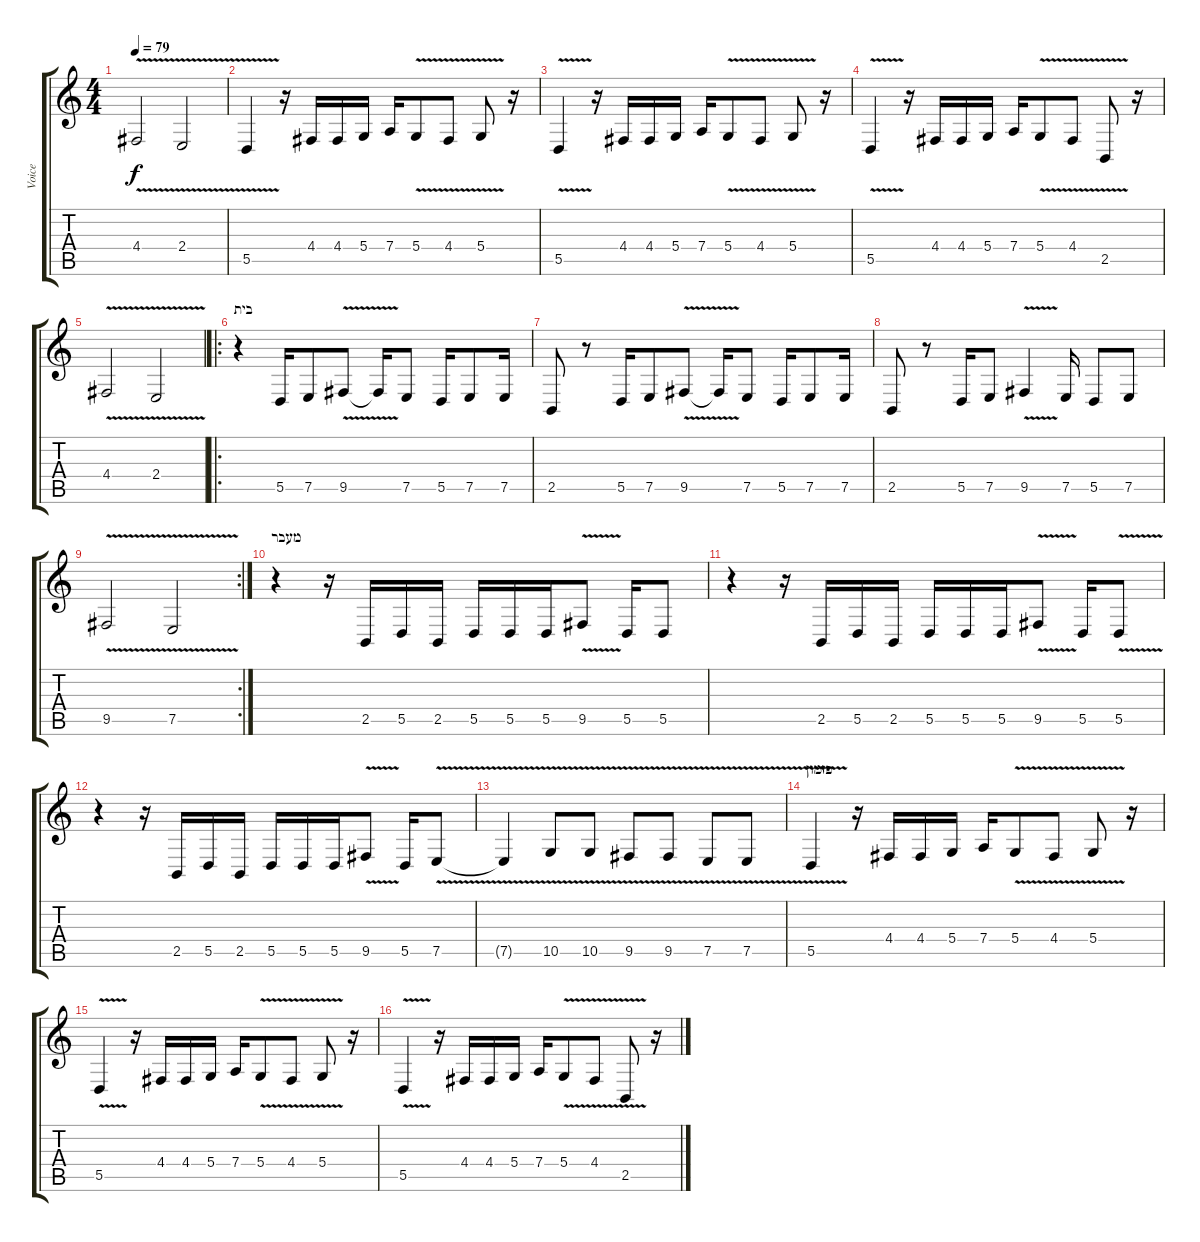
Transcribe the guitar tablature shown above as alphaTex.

\track ("Voice" "Voice") {instrument lead6voice}
\staff {score tabs}
\tuning (E4 B3 G3 D3 A2 E2) {hide}
\ts (4 4)
\tempo 79
\clef g2
\ks c
4.4{v}.2{dy f} 2.4{v}.2 |
5.5{v}.4 r.16 4.4.16 4.4.16 5.4.16 7.4.16 5.4{v}.8 4.4{v}.8 5.4{v}.8 r.16 |
5.5{v}.4 r.16 4.4.16 4.4.16 5.4.16 7.4.16 5.4{v}.8 4.4{v}.8 5.4{v}.8 r.16 |
5.5{v}.4 r.16 4.4.16 4.4.16 5.4.16 7.4.16 5.4{v}.8 4.4{v}.8 2.5{v}.8 r.16 |
4.4{v}.2 2.4{v}.2 |
\ro
\section ("" "בית")
r.4 5.5.16 7.5.8 9.5{v}.8 9.5{t}.16 7.5.8 5.5.16 7.5.8 7.5.16 |
2.5.8 r.8 5.5.16 7.5.8 9.5{v}.8 9.5{t}.16 7.5.8 5.5.16 7.5.8 7.5.16 |
2.5.8 r.8 5.5.16 7.5.8 9.5{v}.4 7.5.16 5.5.8 7.5.8 |
\rc 2
9.5{v}.2 7.5{v}.2 |
\section ("" "מעבר")
r.4 r.16 2.5.16 5.5.16 2.5.16 5.5.16 5.5.16 5.5.16 9.5{v}.8 5.5.16 5.5.8 |
r.4 r.16 2.5.16 5.5.16 2.5.16 5.5.16 5.5.16 5.5.16 9.5{v}.8 5.5.16 5.5{v}.8 |
r.4 r.16 2.5.16 5.5.16 2.5.16 5.5.16 5.5.16 5.5.16 9.5{v}.8 5.5.16 7.5{v}.8 |
7.5{t}.4 10.5{v}.8 10.5{v}.8 9.5{v}.8 9.5{v}.8 7.5{v}.8 7.5{v}.8 |
\section ("" "פזמון")
5.5{v}.4 r.16 4.4.16 4.4.16 5.4.16 7.4.16 5.4{v}.8 4.4{v}.8 5.4{v}.8 r.16 |
5.5{v}.4 r.16 4.4.16 4.4.16 5.4.16 7.4.16 5.4{v}.8 4.4{v}.8 5.4{v}.8 r.16 |
5.5{v}.4 r.16 4.4.16 4.4.16 5.4.16 7.4.16 5.4{v}.8 4.4{v}.8 2.5{v}.8 r.16
